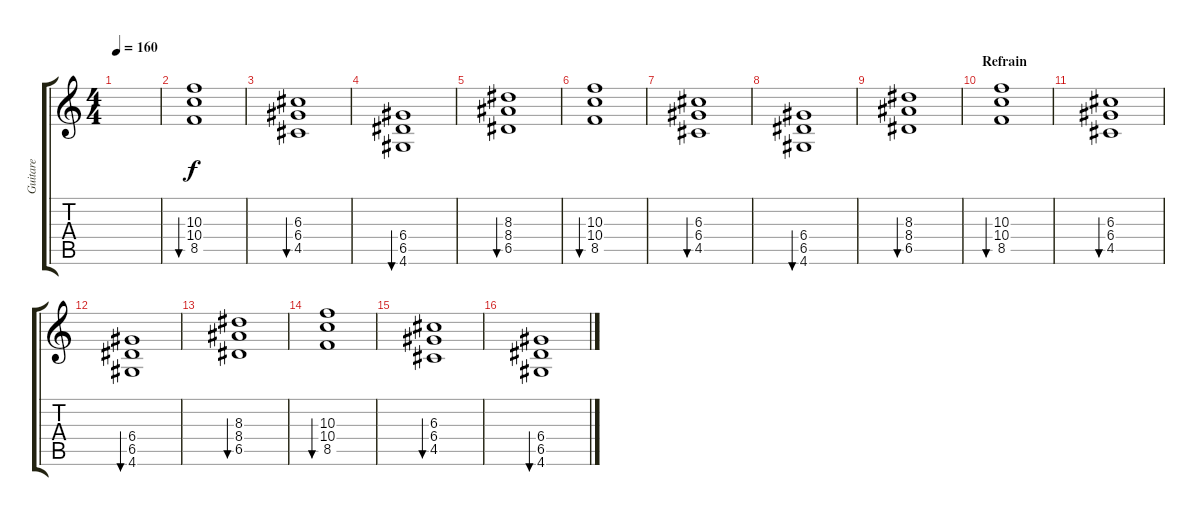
\track ("Guitare" "Guitare") {instrument overdrivenguitar}
\staff {score tabs}
\tuning (E4 B3 G3 D3 A2 E2) {hide}
\ts (4 4)
\tempo 160
\clef g2
\ks c
|
(10.3 10.4 8.5).1{bu 60} |
(6.3 6.4 4.5).1{bu 60} |
(6.4 6.5 4.6).1{bu 60} |
(8.3 8.4 6.5).1{bu 60} |
(10.3 10.4 8.5).1{bu 60} |
(6.3 6.4 4.5).1{bu 60} |
(6.4 6.5 4.6).1{bu 60} |
(8.3 8.4 6.5).1{bu 60} |
\section ("" "Refrain")
(10.3 10.4 8.5).1{bu 60} |
(6.3 6.4 4.5).1{bu 60} |
(6.4 6.5 4.6).1{bu 60} |
(8.3 8.4 6.5).1{bu 60} |
(10.3 10.4 8.5).1{bu 60} |
(6.3 6.4 4.5).1{bu 60} |
(6.4 6.5 4.6).1{bu 60}
